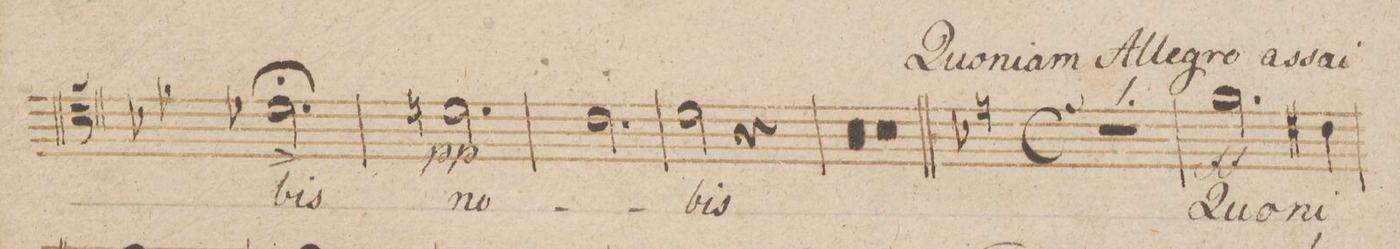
**kern	**text	**dynam
*I"Tenore.	*	*
*clefC4	*	*
*k[b-e-]	*	*
*met(c)	*	*
*M3/4	*	*
2.d-X^<;>\	-bis	.
=120	=120	=120
2.dn\	no-	pp
=121	=121	=121
2.c\	.	.
=122	=122	=122
2d\	-bis	.
4r	.	.
=123	=123	=123
0.r	.	.
=124	=124	=124
=125	=125	=125
=126	=126	=126
=127	=127	=127
1.r	.	.
=128	=128	=128
=129||	=129||	=129||
*k[b-]	*	*
*M4/4	*	*
*met(c)	*	*
*mmet(c)	*	*
1r	.	.
=130	=130	=130
2.f\	Quo-	ff
4c#X\	-ni-	.
=131	=131	=131
*-	*-	*-
